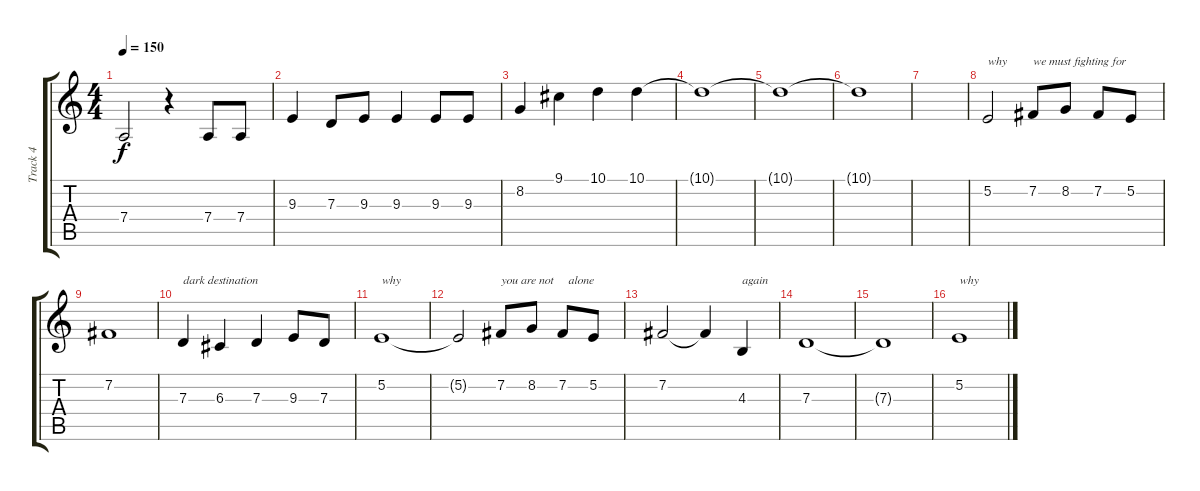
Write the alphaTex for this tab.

\track ("Track 4" "Track 4") {instrument clarinet}
\staff {score tabs}
\tuning (E4 B3 G3 D3 A2 E2) {hide}
\ts (4 4)
\tempo 150
\clef g2
\ks c
7.4.2{dy f} r.4 7.4.8 7.4.8 |
9.3.4 7.3.8 9.3.8 9.3.4 9.3.8 9.3.8 |
8.2.4 9.1.4 10.1.4 10.1.4 |
10.1{t}.1 |
10.1{t}.1 |
10.1{t}.1 |
|
5.2.2{txt "why"} 7.2.8{txt "we must fighting for"} 8.2.8 7.2.8 5.2.8 |
7.2.1 |
7.3.4{txt "dark destination"} 6.3.4 7.3.4 9.3.8 7.3.8 |
5.2.1{txt "why"} |
5.2{t}.2 7.2.8{txt "you are not     alone"} 8.2.8 7.2.8 5.2.8 |
7.2.2 7.2{t}.4 4.3.4{txt "again"} |
7.3.1 |
7.3{t}.1 |
5.2.1{txt "why"}
